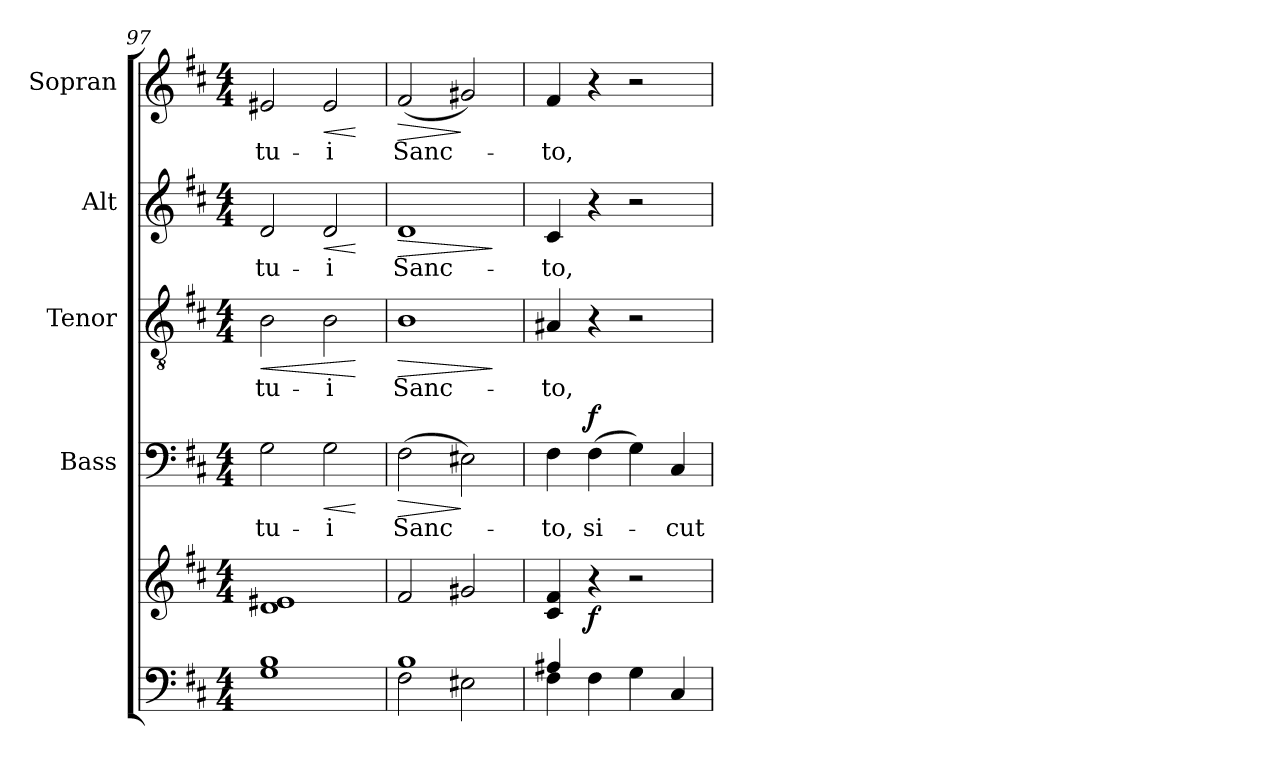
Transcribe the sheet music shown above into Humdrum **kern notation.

**kern	**kern	**dynam	**kern	**text	**dynam	**kern	**text	**dynam	**kern	**text	**dynam	**kern	**text	**dynam
*part5	*part5	*part5	*part4	*part4	*part4	*part3	*part3	*part3	*part2	*part2	*part2	*part1	*part1	*part1
*staff6	*staff5	*staff5/6	*staff4	*staff4	*staff4	*staff3	*staff3	*staff3	*staff2	*staff2	*staff2	*staff1	*staff1	*staff1
*	*	*	*I"Bass	*	*	*I"Tenor	*	*	*I"Alt	*	*	*I"Sopran	*	*
*	*	*	*I'B	*	*	*I'T	*	*	*I'A	*	*	*I'S	*	*
*clefF4	*clefG2	*	*clefF4	*	*	*clefGv2	*	*	*clefG2	*	*	*clefG2	*	*
*k[f#c#]	*k[f#c#]	*	*k[f#c#]	*	*	*k[f#c#]	*	*	*k[f#c#]	*	*	*k[f#c#]	*	*
*D:	*D:	*	*D:	*	*	*D:	*	*	*D:	*	*	*D:	*	*
*M4/4	*M4/4	*	*M4/4	*	*	*M4/4	*	*	*M4/4	*	*	*M4/4	*	*
=97	=97	=97	=97	=97	=97	=97	=97	=97	=97	=97	=97	=97	=97	=97
!	!	!	!	!LO:LY:b	!	!	!LO:LY:b	!LO:HP:b	!	!LO:LY:b	!	!	!LO:LY:b	!
1G 1B	1d 1e#X	.	2G\	-tu-	.	2B\	-tu-	<	2d/	-tu-	.	2e#X/	-tu-	.
!	!	!	!	!LO:LY:b	!LO:HP:b	!	!LO:LY:b	!	!	!LO:LY:b	!LO:HP:b	!	!LO:LY:b	!LO:HP:b
.	.	.	2G\	-i	<	2B\	-i	.	2d/	-i	<	2e#/	-i	<
.	.	.	.	.	[	.	.	[	.	.	[	.	.	[
=98	=98	=98	=98	=98	=98	=98	=98	=98	=98	=98	=98	=98	=98	=98
*^	*	*	*	*	*	*	*	*	*	*	*	*	*	*
!	!	!	!	!	!LO:LY:b	!LO:HP:b	!	!LO:LY:b	!LO:HP:b	!	!LO:LY:b	!LO:HP:b	!	!LO:LY:b	!LO:HP:b
1B	2F#\	2f#/	.	(>2F#\	Sanc-	>	1B	Sanc-	>	1d	Sanc-	>	(<2f#/	Sanc-	>
.	2E#X\	2g#X/	.	2E#X\)	.	]	.	.	.	.	.	.	2g#X/)	.	]
*v	*v	*	*	*	*	*	*	*	*	*	*	*	*	*	*
.	.	.	.	.	.	.	.	]	.	.	]	.	.	.
=99	=99	=99	=99	=99	=99	=99	=99	=99	=99	=99	=99	=99	=99	=99
*^	*	*	*	*	*	*	*	*	*	*	*	*	*	*
!	!	!	!	!	!LO:LY:b	!	!	!LO:LY:b	!	!	!LO:LY:b	!	!	!LO:LY:b	!
4A#X/	4F#\	4c#/ 4f#/	.	4F#\	-to,	.	4A#X/	-to,	.	4c#/	-to,	.	4f#/	-to,	.
!	!	!	!LO:DY:b	!	!LO:LY:b	!LO:DY:a	!	!	!	!	!	!	!	!	!
4F#\	2.ryy	4r	f	(>4F#\	si-	f	4r	.	.	4r	.	.	4r	.	.
4G\	.	2r	.	4G\)	.	.	2r	.	.	2r	.	.	2r	.	.
!	!	!	!	!	!LO:LY:b	!	!	!	!	!	!	!	!	!	!
4C#/	.	.	.	4C#/	-cut	.	.	.	.	.	.	.	.	.	.
*v	*v	*	*	*	*	*	*	*	*	*	*	*	*	*	*
=	=	=	=	=	=	=	=	=	=	=	=	=	=	=
*-	*-	*-	*-	*-	*-	*-	*-	*-	*-	*-	*-	*-	*-	*-
